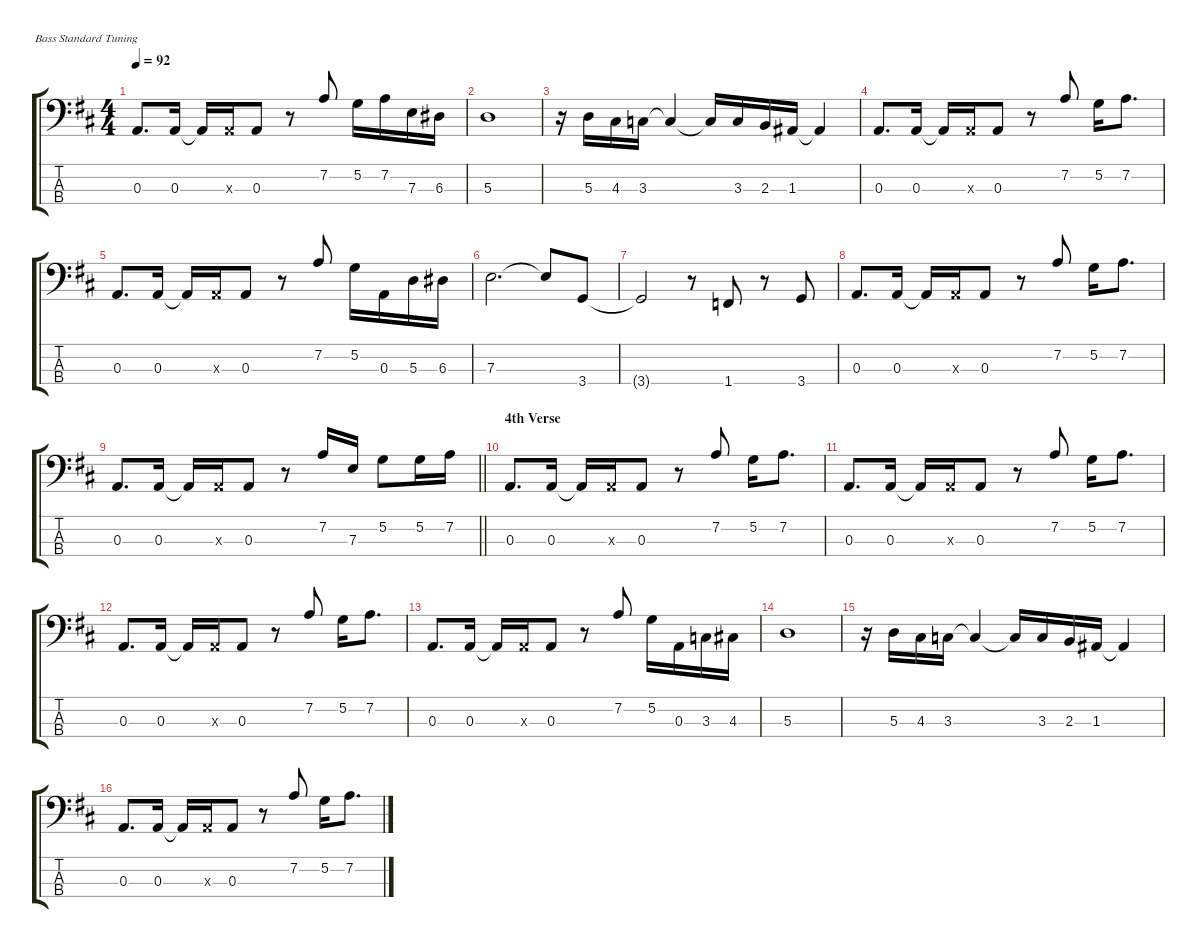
\defaultSystemsLayout 4
\hideDynamics
\bracketExtendMode groupsimilarinstruments
\singleTrackTrackNamePolicy hidden
\multiTrackTrackNamePolicy hidden
\otherSystemsTrackNameOrientation horizontal
\track ("Bass" "el.bs.") {instrument electricbasspick}
\staff {score tabs}
\tuning (G2 D2 A1 E1)
\ts (4 4)
\tempo 92
\clef f4
\ks d
0.3{acc forcenatural}.8{d dy f beam Up} 0.3{acc forcenatural}.16{beam Up} 0.3{t acc forcenatural}.16{beam Up} 0.3{x acc forcenatural}.16{beam Up} 0.3{acc forcenatural}.8{beam Up} r.8{beam Up} 7.2{acc forcenatural}.8{beam Down} 5.2{acc forcenatural}.16{beam Down} 7.2{acc forcenatural}.16{beam Down} 7.3{acc forcenatural}.16{beam Down} 6.3{acc #}.16{beam Down} |
5.3{acc forcenatural}.1{beam Down} |
r.16{beam Down} 5.3{acc forcenatural}.16{beam Up} 4.3{acc #}.16{beam Up} 3.3{acc forcenatural}.16{beam Up} 3.3{t acc forcenatural}.4{beam Up} 3.3{t acc forcenatural}.16{beam Up} 3.3{acc forcenatural}.16{beam Up} 2.3{acc forcenatural}.16{beam Up} 1.3{acc #}.16{beam Up} 1.3{t acc #}.4{beam Up} |
0.3{acc forcenatural}.8{d beam Up} 0.3{acc forcenatural}.16{beam Up} 0.3{t acc forcenatural}.16{beam Up} 0.3{x acc forcenatural}.16{beam Up} 0.3{acc forcenatural}.8{beam Up} r.8{beam Up} 7.2{acc forcenatural}.8{beam Down} 5.2{acc forcenatural}.16{beam Down} 7.2{acc forcenatural}.8{d beam Down} |
0.3{acc forcenatural}.8{d beam Up} 0.3{acc forcenatural}.16{beam Up} 0.3{t acc forcenatural}.16{beam Up} 0.3{x acc forcenatural}.16{beam Up} 0.3{acc forcenatural}.8{beam Up} r.8{beam Up} 7.2{acc forcenatural}.8{beam Down} 5.2{acc forcenatural}.16{beam Down} 0.3{acc forcenatural}.16{beam Down} 5.3{acc forcenatural}.16{beam Down} 6.3{acc #}.16{beam Down} |
7.3{acc forcenatural}.2{d beam Down} 7.3{t acc forcenatural}.8{beam Up} 3.4{acc forcenatural}.8{beam Up} |
3.4{t acc forcenatural}.2{beam Up} r.8{beam Up} 1.4{acc forcenatural}.8{beam Up} r.8{beam Up} 3.4{acc forcenatural}.8{beam Up} |
0.3{acc forcenatural}.8{d beam Up} 0.3{acc forcenatural}.16{beam Up} 0.3{t acc forcenatural}.16{beam Up} 0.3{x acc forcenatural}.16{beam Up} 0.3{acc forcenatural}.8{beam Up} r.8{beam Up} 7.2{acc forcenatural}.8{beam Down} 5.2{acc forcenatural}.16{beam Down} 7.2{acc forcenatural}.8{d beam Down} |
\barLineRight lightlight
0.3{acc forcenatural}.8{d beam Up} 0.3{acc forcenatural}.16{beam Up} 0.3{t acc forcenatural}.16{beam Up} 0.3{x acc forcenatural}.16{beam Up} 0.3{acc forcenatural}.8{beam Up} r.8{beam Up} 7.2{acc forcenatural}.16{beam Down} 7.3{acc forcenatural}.16{beam Down} 5.2{acc forcenatural}.8{beam Down} 5.2{acc forcenatural}.16{beam Down} 7.2{acc forcenatural}.16{beam Down} |
\section ("" "4th Verse")
0.3{acc forcenatural}.8{d beam Up} 0.3{acc forcenatural}.16{beam Up} 0.3{t acc forcenatural}.16{beam Up} 0.3{x acc forcenatural}.16{beam Up} 0.3{acc forcenatural}.8{beam Up} r.8{beam Up} 7.2{acc forcenatural}.8{beam Down} 5.2{acc forcenatural}.16{beam Down} 7.2{acc forcenatural}.8{d beam Down} |
0.3{acc forcenatural}.8{d beam Up} 0.3{acc forcenatural}.16{beam Up} 0.3{t acc forcenatural}.16{beam Up} 0.3{x acc forcenatural}.16{beam Up} 0.3{acc forcenatural}.8{beam Up} r.8{beam Up} 7.2{acc forcenatural}.8{beam Down} 5.2{acc forcenatural}.16{beam Down} 7.2{acc forcenatural}.8{d beam Down} |
0.3{acc forcenatural}.8{d beam Up} 0.3{acc forcenatural}.16{beam Up} 0.3{t acc forcenatural}.16{beam Up} 0.3{x acc forcenatural}.16{beam Up} 0.3{acc forcenatural}.8{beam Up} r.8{beam Up} 7.2{acc forcenatural}.8{beam Down} 5.2{acc forcenatural}.16{beam Down} 7.2{acc forcenatural}.8{d beam Down} |
0.3{acc forcenatural}.8{d beam Up} 0.3{acc forcenatural}.16{beam Up} 0.3{t acc forcenatural}.16{beam Up} 0.3{x acc forcenatural}.16{beam Up} 0.3{acc forcenatural}.8{beam Up} r.8{beam Up} 7.2{acc forcenatural}.8{beam Down} 5.2{acc forcenatural}.16{beam Down} 0.3{acc forcenatural}.16{beam Down} 3.3{acc forcenatural}.16{beam Down} 4.3{acc #}.16{beam Down} |
5.3{acc forcenatural}.1{beam Down} |
r.16{beam Down} 5.3{acc forcenatural}.16{beam Up} 4.3{acc #}.16{beam Up} 3.3{acc forcenatural}.16{beam Up} 3.3{t acc forcenatural}.4{beam Up} 3.3{t acc forcenatural}.16{beam Up} 3.3{acc forcenatural}.16{beam Up} 2.3{acc forcenatural}.16{beam Up} 1.3{acc #}.16{beam Up} 1.3{t acc #}.4{beam Up} |
0.3{acc forcenatural}.8{d beam Up} 0.3{acc forcenatural}.16{beam Up} 0.3{t acc forcenatural}.16{beam Up} 0.3{x acc forcenatural}.16{beam Up} 0.3{acc forcenatural}.8{beam Up} r.8{beam Up} 7.2{acc forcenatural}.8{beam Down} 5.2{acc forcenatural}.16{beam Down} 7.2{acc forcenatural}.8{d beam Down}
